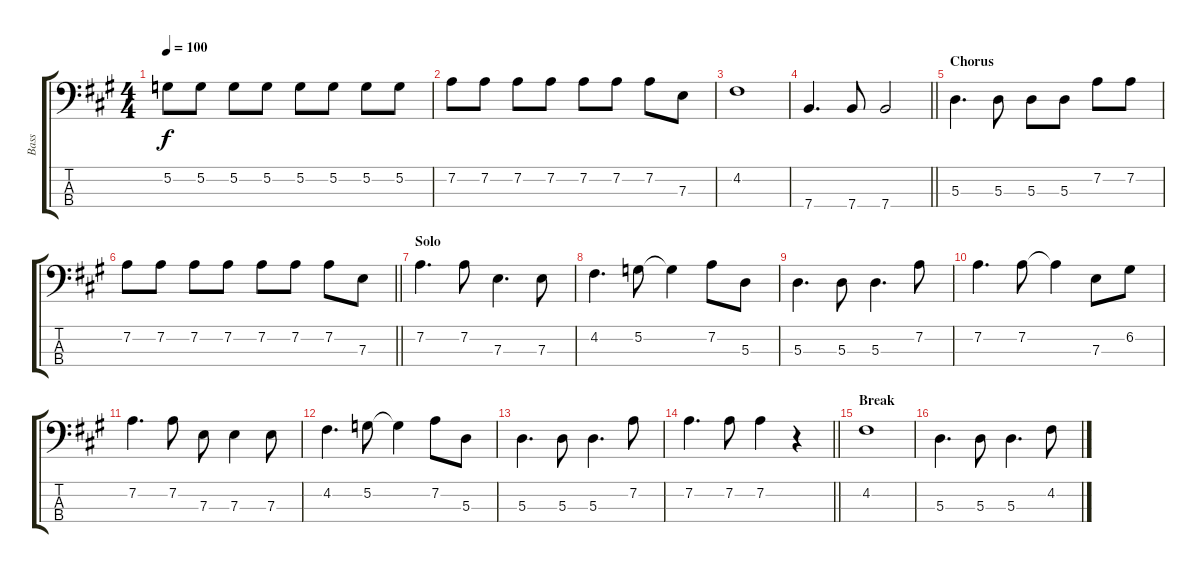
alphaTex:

\track ("Bass" "Bass") {instrument electricbassfinger}
\staff {score tabs}
\tuning (G2 D2 A1 E1) {hide}
\ts (4 4)
\tempo 100
\clef f4
\ks a
5.2.8{dy f} 5.2.8 5.2.8 5.2.8 5.2.8 5.2.8 5.2.8 5.2.8 |
7.2.8 7.2.8 7.2.8 7.2.8 7.2.8 7.2.8 7.2.8 7.3.8 |
4.2.1 |
\barLineRight lightlight
7.4.4{d} 7.4.8 7.4.2 |
\section ("" "Chorus")
5.3.4{d} 5.3.8 5.3.8 5.3.8 7.2.8 7.2.8 |
\barLineRight lightlight
7.2.8 7.2.8 7.2.8 7.2.8 7.2.8 7.2.8 7.2.8 7.3.8 |
\section ("" "Solo")
7.2.4{d} 7.2.8 7.3.4{d} 7.3.8 |
4.2.4{d} 5.2.8 5.2{t}.4 7.2.8 5.3.8 |
5.3.4{d} 5.3.8 5.3.4{d} 7.2.8 |
7.2.4{d} 7.2.8 7.2{t}.4 7.3.8 6.2.8 |
7.2.4{d} 7.2.8 7.3.8 7.3.4 7.3.8 |
4.2.4{d} 5.2.8 5.2{t}.4 7.2.8 5.3.8 |
5.3.4{d} 5.3.8 5.3.4{d} 7.2.8 |
\barLineRight lightlight
7.2.4{d} 7.2.8 7.2.4 r.4 |
\section ("" "Break")
4.2.1 |
5.3.4{d} 5.3.8 5.3.4{d} 4.2.8
